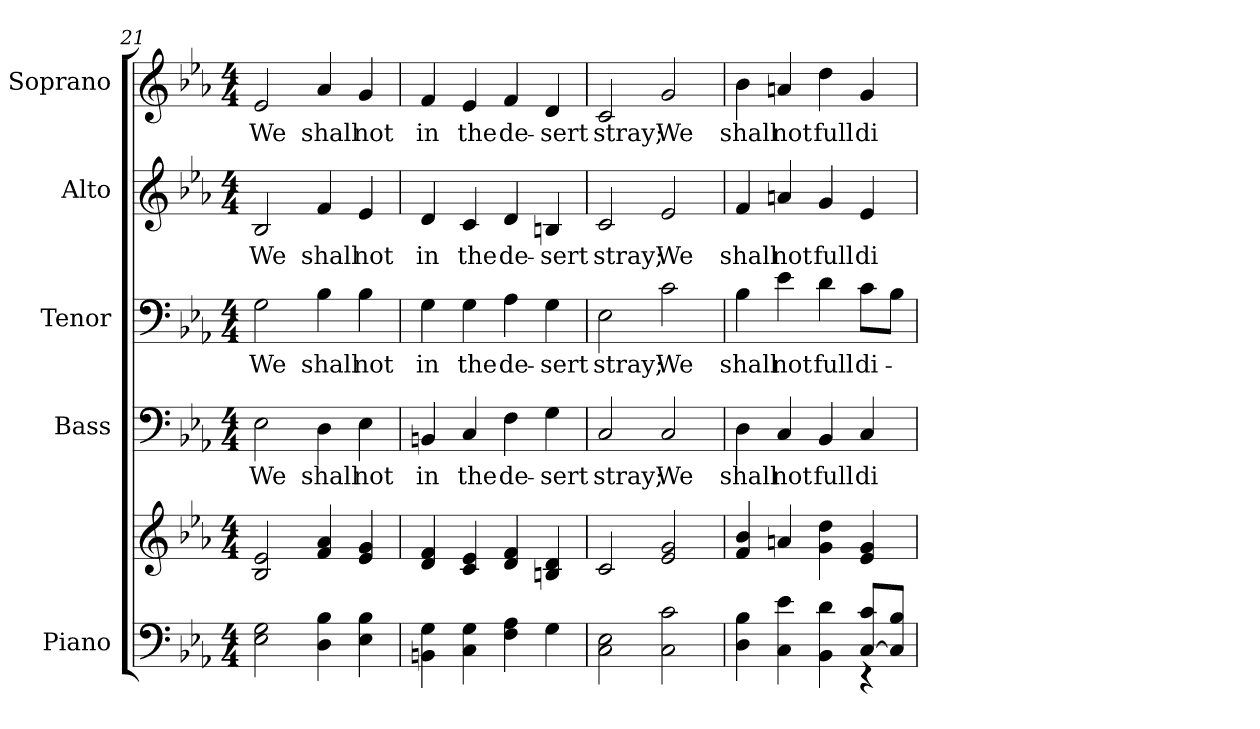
**kern	**kern	**kern	**text	**kern	**text	**kern	**text	**kern	**text
*part5	*part5	*part4	*part4	*part3	*part3	*part2	*part2	*part1	*part1
*staff6	*staff5	*staff4	*staff4	*staff3	*staff3	*staff2	*staff2	*staff1	*staff1
*I"Piano	*	*I"Bass	*	*I"Tenor	*	*I"Alto	*	*I"Soprano	*
*I'Pno.	*	*I'B.	*	*I'T.	*	*I'A.	*	*I'S.	*
*clefF4	*clefG2	*clefF4	*	*clefF4	*	*clefG2	*	*clefG2	*
*k[b-e-a-]	*k[b-e-a-]	*k[b-e-a-]	*	*k[b-e-a-]	*	*k[b-e-a-]	*	*k[b-e-a-]	*
*E-:	*E-:	*E-:	*	*E-:	*	*E-:	*	*E-:	*
*M4/4	*M4/4	*M4/4	*	*M4/4	*	*M4/4	*	*M4/4	*
=21	=21	=21	=21	=21	=21	=21	=21	=21	=21
!	!	!	!LO:LY:b:color=#000000	!	!	!	!	!	!
!	!	!	!	!	!LO:LY:b:color=#000000	!	!	!	!
!	!	!	!	!	!	!	!LO:LY:b:color=#000000	!	!
!	!	!	!	!	!	!	!	!	!LO:LY:b:color=#000000
2E-i\ 2Gi	2B-i/ 2e-i	2E-i\	We	2Gi\	We	2B-i/	We	2e-i/	We
!	!	!	!LO:LY:b:color=#000000	!	!	!	!	!	!
!	!	!	!	!	!LO:LY:b:color=#000000	!	!	!	!
!	!	!	!	!	!	!	!LO:LY:b:color=#000000	!	!
!	!	!	!	!	!	!	!	!	!LO:LY:b:color=#000000
4Di\ 4B-i	4fi/ 4a-i	4Di\	shall	4B-i\	shall	4fi/	shall	4a-i/	shall
!	!	!	!LO:LY:b:color=#000000	!	!	!	!	!	!
!	!	!	!	!	!LO:LY:b:color=#000000	!	!	!	!
!	!	!	!	!	!	!	!LO:LY:b:color=#000000	!	!
!	!	!	!	!	!	!	!	!	!LO:LY:b:color=#000000
4E-i\ 4B-i	4e-i/ 4gi	4E-i\	not	4B-i\	not	4e-i/	not	4gi/	not
!!LO:PB:g=z
=22	=22	=22	=22	=22	=22	=22	=22	=22	=22
!	!	!	!LO:LY:b:color=#000000	!	!	!	!	!	!
!	!	!	!	!	!LO:LY:b:color=#000000	!	!	!	!
!	!	!	!	!	!	!	!LO:LY:b:color=#000000	!	!
!	!	!	!	!	!	!	!	!	!LO:LY:b:color=#000000
4BBni\ 4Gi	4di/ 4fi	4BBni/	in	4Gi\	in	4di/	in	4fi/	in
!	!	!	!LO:LY:b:color=#000000	!	!	!	!	!	!
!	!	!	!	!	!LO:LY:b:color=#000000	!	!	!	!
!	!	!	!	!	!	!	!LO:LY:b:color=#000000	!	!
!	!	!	!	!	!	!	!	!	!LO:LY:b:color=#000000
4Ci\ 4Gi	4ci/ 4e-i	4Ci/	the	4Gi\	the	4ci/	the	4e-i/	the
!	!	!	!LO:LY:b:color=#000000	!	!	!	!	!	!
!	!	!	!	!	!LO:LY:b:color=#000000	!	!	!	!
!	!	!	!	!	!	!	!LO:LY:b:color=#000000	!	!
!	!	!	!	!	!	!	!	!	!LO:LY:b:color=#000000
4Fi\ 4A-i	4di/ 4fi	4Fi\	de-	4A-i\	de-	4di/	de-	4fi/	de-
!	!	!	!LO:LY:b:color=#000000	!	!	!	!	!	!
!	!	!	!	!	!LO:LY:b:color=#000000	!	!	!	!
!	!	!	!	!	!	!	!LO:LY:b:color=#000000	!	!
!	!	!	!	!	!	!	!	!	!LO:LY:b:color=#000000
4Gi\	4Bni/ 4di	4Gi\	-sert	4Gi\	-sert	4Bni/	-sert	4di/	-sert
=23	=23	=23	=23	=23	=23	=23	=23	=23	=23
!	!	!	!LO:LY:b:color=#000000	!	!	!	!	!	!
!	!	!	!	!	!LO:LY:b:color=#000000	!	!	!	!
!	!	!	!	!	!	!	!LO:LY:b:color=#000000	!	!
!	!	!	!	!	!	!	!	!	!LO:LY:b:color=#000000
2Ci\ 2E-i	2ci/	2Ci/	stray;	2E-i\	stray;	2ci/	stray;	2ci/	stray;
!	!	!	!LO:LY:b:color=#000000	!	!	!	!	!	!
!	!	!	!	!	!LO:LY:b:color=#000000	!	!	!	!
!	!	!	!	!	!	!	!LO:LY:b:color=#000000	!	!
!	!	!	!	!	!	!	!	!	!LO:LY:b:color=#000000
2Ci\ 2ci	2e-i/ 2gi	2Ci/	We	2ci\	We	2e-i/	We	2gi/	We
=24	=24	=24	=24	=24	=24	=24	=24	=24	=24
*^	*	*	*	*	*	*	*	*	*
!	!	!	!	!LO:LY:b:color=#000000	!	!	!	!	!	!
!	!	!	!	!	!	!LO:LY:b:color=#000000	!	!	!	!
!	!	!	!	!	!	!	!	!LO:LY:b:color=#000000	!	!
!	!	!	!	!	!	!	!	!	!	!LO:LY:b:color=#000000
4Di\ 4B-i	2ryy	4fi/ 4b-i	4Di\	shall	4B-i\	shall	4fi/	shall	4b-i\	shall
!	!	!	!	!LO:LY:b:color=#000000	!	!	!	!	!	!
!	!	!	!	!	!	!LO:LY:b:color=#000000	!	!	!	!
!	!	!	!	!	!	!	!	!LO:LY:b:color=#000000	!	!
!	!	!	!	!	!	!	!	!	!	!LO:LY:b:color=#000000
4Ci\ 4e-i	.	4ani/	4Ci/	not	4e-i\	not	4ani/	not	4ani/	not
!	!	!	!	!LO:LY:b:color=#000000	!	!	!	!	!	!
!	!	!	!	!	!	!LO:LY:b:color=#000000	!	!	!	!
!	!	!	!	!	!	!	!	!LO:LY:b:color=#000000	!	!
!	!	!	!	!	!	!	!	!	!	!LO:LY:b:color=#000000
4BB-i\ 4di	4ryy	4gi\ 4ddi	4BB-i/	full	4di\	full	4gi/	full	4ddi\	full
!	!	!	!	!LO:LY:b:color=#000000	!	!	!	!	!	!
!	!	!	!	!	!	!LO:LY:b:color=#000000	!	!	!	!
!	!	!	!	!	!	!	!	!LO:LY:b:color=#000000	!	!
!	!	!	!	!	!	!	!	!	!	!LO:LY:b:color=#000000
[>8Ci/ 8ciL	4r	4e-i/ 4gi	4Ci/	di-	8ci\L	di-	4e-i/	di-	4gi/	di-
8Ci/] 8B-iJ	.	.	.	.	8B-i\J	.	.	.	.	.
*v	*v	*	*	*	*	*	*	*	*	*
=	=	=	=	=	=	=	=	=	=
*-	*-	*-	*-	*-	*-	*-	*-	*-	*-
